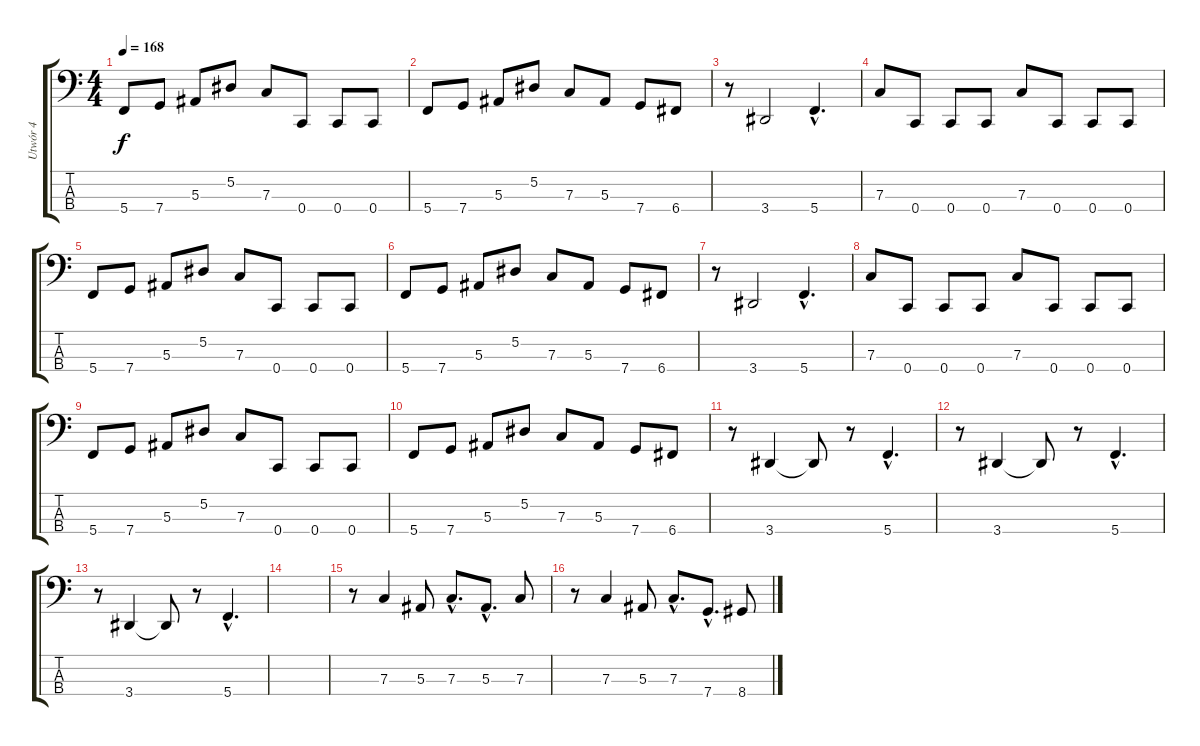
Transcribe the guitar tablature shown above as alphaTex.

\track ("Utwór 4" "Utwór 4") {instrument electricbassfinger}
\staff {score tabs}
\tuning (Eb2 Bb1 F1 C1) {hide}
\ts (4 4)
\tempo 168
\clef f4
\ks c
5.4.8{dy f} 7.4.8 5.3.8 5.2.8 7.3.8 0.4.8 0.4.8 0.4.8 |
5.4.8 7.4.8 5.3.8 5.2.8 7.3.8 5.3.8 7.4.8 6.4.8 |
r.8 3.4.2 5.4{hac}.4{d} |
7.3.8 0.4.8 0.4.8 0.4.8 7.3.8 0.4.8 0.4.8 0.4.8 |
5.4.8 7.4.8 5.3.8 5.2.8 7.3.8 0.4.8 0.4.8 0.4.8 |
5.4.8 7.4.8 5.3.8 5.2.8 7.3.8 5.3.8 7.4.8 6.4.8 |
r.8 3.4.2 5.4{hac}.4{d} |
7.3.8 0.4.8 0.4.8 0.4.8 7.3.8 0.4.8 0.4.8 0.4.8 |
5.4.8 7.4.8 5.3.8 5.2.8 7.3.8 0.4.8 0.4.8 0.4.8 |
5.4.8 7.4.8 5.3.8 5.2.8 7.3.8 5.3.8 7.4.8 6.4.8 |
r.8 3.4.4 3.4{t}.8 r.8 5.4{hac}.4{d} |
r.8 3.4.4 3.4{t}.8 r.8 5.4{hac}.4{d} |
r.8 3.4.4 3.4{t}.8 r.8 5.4{hac}.4{d} |
|
r.8 7.3.4 5.3.8 7.3{hac}.8{d} 5.3{hac}.8{d} 7.3.8 |
r.8 7.3.4 5.3.8 7.3{hac}.8{d} 7.4{hac}.8{d} 8.4.8
